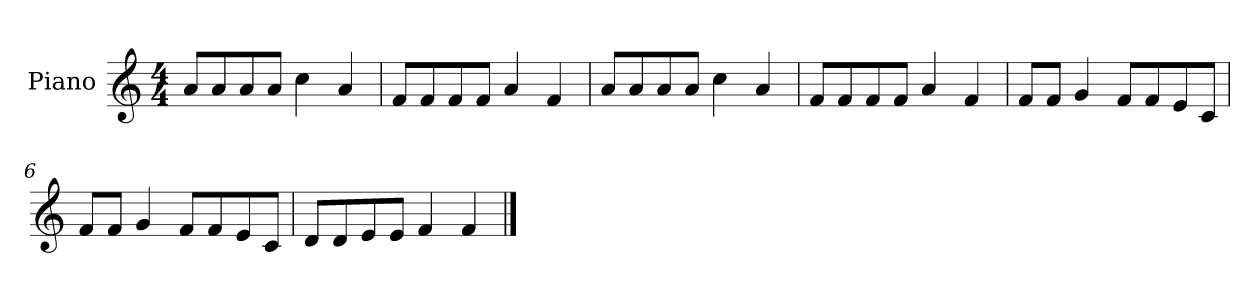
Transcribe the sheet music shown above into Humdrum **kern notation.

**kern
*part1
*staff1
*I"Piano
*I'P-no
*clefG2
*k[]
*M4/4
*MM90
=1
8a/L
8a/
8a/
8a/J
4cc\
4a/
=2
8f/L
8f/
8f/
8f/J
4a/
4f/
=3
8a/L
8a/
8a/
8a/J
4cc\
4a/
=4
8f/L
8f/
8f/
8f/J
4a/
4f/
=5
8f/L
8f/J
4g/
8f/L
8f/
8e/
8c/J
=6
8f/L
8f/J
4g/
8f/L
8f/
8e/
8c/J
!!LO:LB:g=z
=7
8d/L
8d/
8e/
8e/J
4f/
4f/
==
*-
